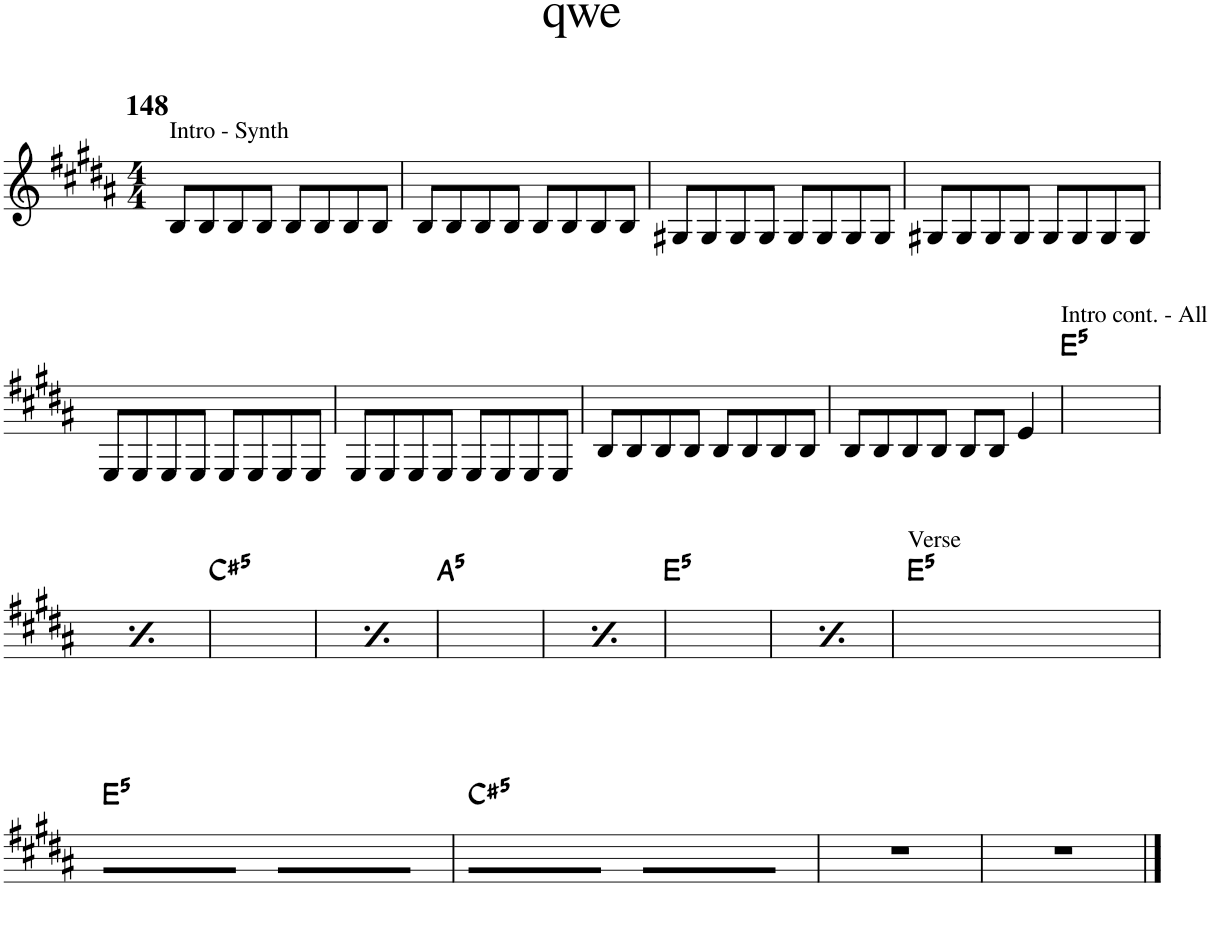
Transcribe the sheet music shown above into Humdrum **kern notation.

**kern	**text	**harte
*part1	*part1	*part1
*staff1	*staff1	*
*I"Piano	*	*
*I'Pno	*	*
*clefG2	*	*
*k[f#c#g#d#a#]	*	*
*M4/4	*	*
=1	=1	=1
!LO:TX:a:B:t=148	!	!
!LO:TX:a:t=Intro - Synth	!	!
8B/L	.	.
8B/	.	.
8B/	.	.
8B/J	.	.
8B/L	.	.
8B/	.	.
8B/	.	.
8B/J	.	.
=2	=2	=2
8B/L	.	.
8B/	.	.
8B/	.	.
8B/J	.	.
8B/L	.	.
8B/	.	.
8B/	.	.
8B/J	.	.
=3	=3	=3
8G#X/L	.	.
8G#/	.	.
8G#/	.	.
8G#/J	.	.
8G#/L	.	.
8G#/	.	.
8G#/	.	.
8G#/J	.	.
=4	=4	=4
8G#X/L	.	.
8G#/	.	.
8G#/	.	.
8G#/J	.	.
8G#/L	.	.
8G#/	.	.
8G#/	.	.
8G#/J	.	.
!!LO:LB:g=z
=5	=5	=5
8E/L	.	.
8E/	.	.
8E/	.	.
8E/J	.	.
8E/L	.	.
8E/	.	.
8E/	.	.
8E/J	.	.
=6	=6	=6
8E/L	.	.
8E/	.	.
8E/	.	.
8E/J	.	.
8E/L	.	.
8E/	.	.
8E/	.	.
8E/J	.	.
=7	=7	=7
8B/L	.	.
8B/	.	.
8B/	.	.
8B/J	.	.
8B/L	.	.
8B/	.	.
8B/	.	.
8B/J	.	.
=8	=8	=8
8B/L	.	.
8B/	.	.
8B/	.	.
8B/J	.	.
8B/L	.	.
8B/J	.	.
4e/	.	.
=9	=9	=9
!LO:TX:a:t=Intro cont. - All	!	!LO:H:kt=5
1ryy	.	E:(1,5)
!!LO:LB:g=z
=10	=10	=10
!LO:TX:a:t=Intro cont. - All	!	!LO:H:kt=5
1ryy	.	E:(1,5)
=11	=11	=11
!	!	!LO:H:kt=5
1ryy	.	C#:(1,5)
=12	=12	=12
!	!	!LO:H:kt=5
1ryy	.	C#:(1,5)
=13	=13	=13
!	!	!LO:H:kt=5
1ryy	.	A:(1,5)
=14	=14	=14
!	!	!LO:H:kt=5
1ryy	.	A:(1,5)
=15	=15	=15
!	!	!LO:H:kt=5
1ryy	.	E:(1,5)
=16	=16	=16
!	!	!LO:H:kt=5
1ryy	.	E:(1,5)
=17	=17	=17
!LO:TX:a:t=Verse	!	!LO:H:kt=5
8ff#L	.	E:(1,5)
8ff#	.	.
8ff#	.	.
8ff#J	.	.
8ff#L	.	.
8ff#	.	.
8ff#	.	.
8ff#J	.	.
!!LO:LB:g=z
=18	=18	=18
!	!	!LO:H:kt=5
8ff#L	.	E:(1,5)
8ff#	.	.
8ff#	.	.
8ff#J	.	.
8ff#L	.	.
8ff#	.	.
8ff#	.	.
8ff#J	.	.
=19	=19	=19
!	!	!LO:H:kt=5
8ff#L	.	C#:(1,5)
8ff#	.	.
8ff#	.	.
8ff#J	.	.
8ff#L	.	.
8ff#	.	.
8ff#	.	.
8ff#J	.	.
=20	=20	=20
1r	.	.
=21	=21	=21
1r	.	.
==	==	==
*-	*-	*-
